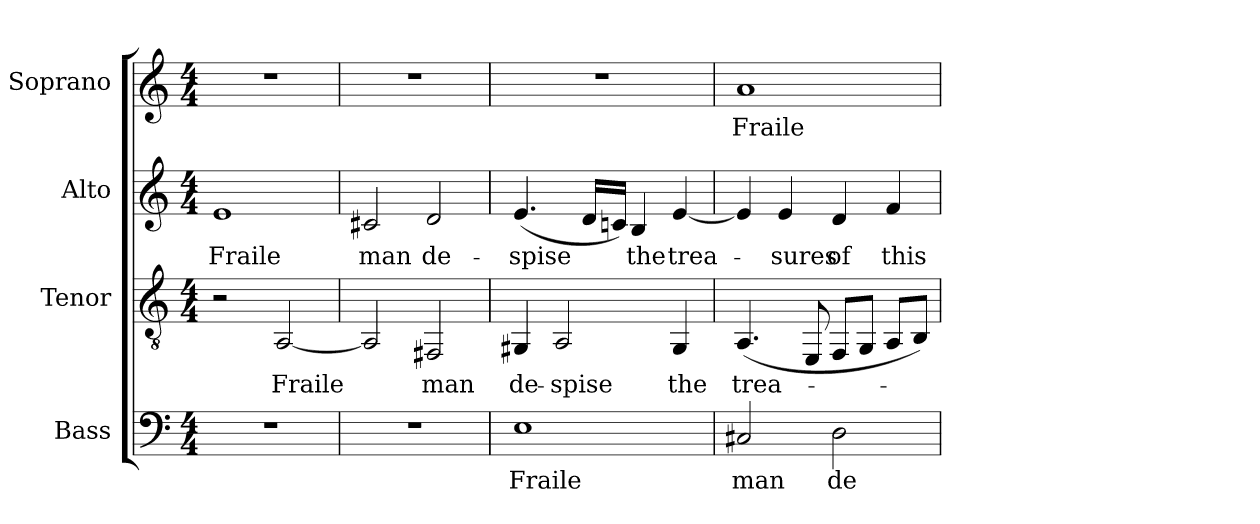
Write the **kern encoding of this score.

**kern	**text	**kern	**text	**kern	**text	**kern	**text
*part4	*part4	*part3	*part3	*part2	*part2	*part1	*part1
*staff4	*staff4	*staff3	*staff3	*staff2	*staff2	*staff1	*staff1
*I"Bass	*	*I"Tenor	*	*I"Alto	*	*I"Soprano	*
*I'B.	*	*I'T.	*	*I'A.	*	*I'S.	*
!!LO:PB:g=z
*clefF4	*	*clefGv2	*	*clefG2	*	*clefG2	*
*k[]	*	*k[]	*	*k[]	*	*k[]	*
*C:	*	*C:	*	*C:	*	*C:	*
*M4/4	*	*M4/4	*	*M4/4	*	*M4/4	*
*MM76	*	*MM76	*	*MM76	*	*MM76	*
=1	=1	=1	=1	=1	=1	=1	=1
!	!	!	!	!	!LO:LY:b:color=#000000	!	!
1r	.	2r	.	1ei	Fraile	1r	.
!	!	!	!LO:LY:b:color=#000000	!	!	!	!
.	.	[2AAi/	Fraile	.	.	.	.
=2	=2	=2	=2	=2	=2	=2	=2
!	!	!	!	!	!LO:LY:b:color=#000000	!	!
1r	.	2AAi/]	.	2c#Xi/	man	1r	.
!	!	!	!LO:LY:b:color=#000000	!	!	!	!
!	!	!	!	!	!LO:LY:b:color=#000000	!	!
.	.	2FF#Xi/	man	2di/	de-	.	.
=3	=3	=3	=3	=3	=3	=3	=3
!	!LO:LY:b:color=#000000	!	!	!	!	!	!
!	!	!	!LO:LY:b:color=#000000	!	!	!	!
!	!	!	!	!	!LO:LY:b:color=#000000	!	!
1Ei	Fraile	4GG#Xi/	de-	(4.ei/	-spise	1r	.
!	!	!	!LO:LY:b:color=#000000	!	!	!	!
.	.	2AAi/	-spise	.	.	.	.
.	.	.	.	16di/LL	.	.	.
.	.	.	.	16cni/JJ)	.	.	.
!	!	!	!	!	!LO:LY:b:color=#000000	!	!
.	.	.	.	4Bi/	the	.	.
!	!	!	!LO:LY:b:color=#000000	!	!	!	!
!	!	!	!	!	!LO:LY:b:color=#000000	!	!
.	.	4GG#i/	the	[4ei/	trea-	.	.
=4	=4	=4	=4	=4	=4	=4	=4
!	!LO:LY:b:color=#000000	!	!	!	!	!	!
!	!	!	!LO:LY:b:color=#000000	!	!	!	!
!	!	!	!	!	!	!	!LO:LY:b:color=#000000
2C#Xi/	man	(4.AAi/	trea-	4ei/]	.	1ai	Fraile
!	!	!	!	!	!LO:LY:b:color=#000000	!	!
.	.	.	.	4ei/	-sures	.	.
.	.	8EEi/	.	.	.	.	.
!	!LO:LY:b:color=#000000	!	!	!	!	!	!
!	!	!	!	!	!LO:LY:b:color=#000000	!	!
2Di\	de-	8FFi/L	.	4di/	of	.	.
.	.	8GGi/J	.	.	.	.	.
!	!	!	!	!	!LO:LY:b:color=#000000	!	!
.	.	8AAi/L	.	4fi/	this	.	.
.	.	8BBi/J)	.	.	.	.	.
=	=	=	=	=	=	=	=
*-	*-	*-	*-	*-	*-	*-	*-
